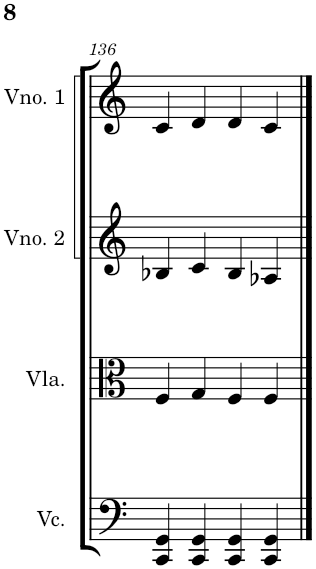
**kern	**kern	**kern	**kern
*part4	*part3	*part2	*part1
*staff4	*staff3	*staff2	*staff1
*I"Violoncelo	*I"Viola	*I"Violino 2	*I"Violino 1
*I'Vc.	*I'Vla.	*I'Vno. 2	*I'Vno. 1
!!LO:PB:g=z
*clefF4	*clefC3	*clefG2	*clefG2
*k[]	*k[]	*k[]	*k[]
*M4/4	*M4/4	*M4/4	*M4/4
=136	=136	=136	=136
4CC/ 4GG/	4F/	4B-X/	4c/
4CC/ 4GG/	4G/	4c/	4d/
4CC/ 4GG/	4F/	4B-/	4d/
4CC/ 4GG/	4F/	4A-X/	4c/
==	==	==	==
*-	*-	*-	*-
